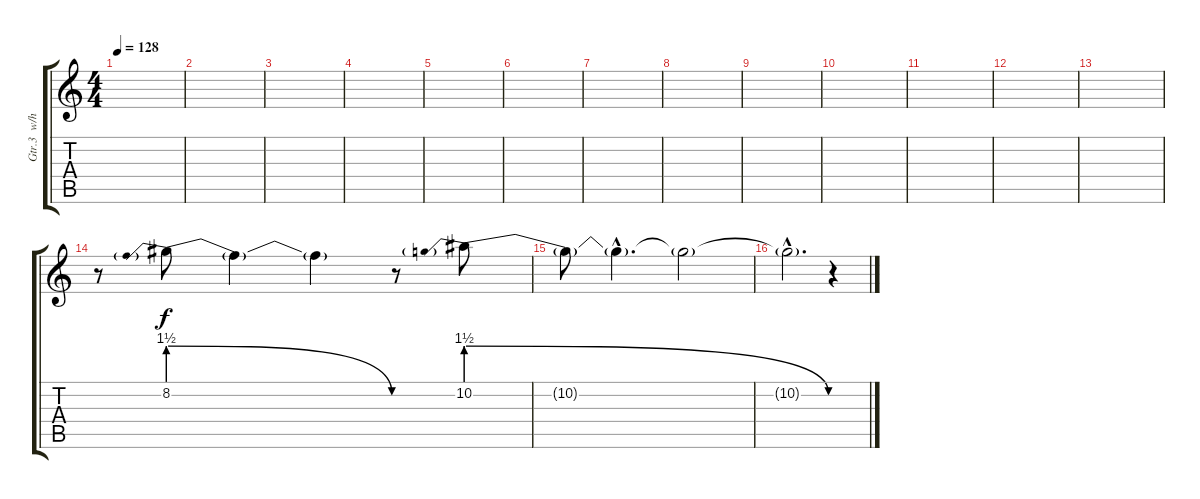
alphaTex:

\track ("Gtr.3  w/heavy reverb" "Gtr.3  w/h") {instrument electricguitarclean}
\staff {score tabs}
\tuning (D4 A3 F3 C3 G2 C2) {hide}
\ts (4 4)
\tempo 128
\clef g2
\ks c
|
|
|
|
|
|
|
|
|
|
|
|
|
r.8 8.2{be (prebendrelease 0 6 60 0)}.8 8.2{t}.4 8.2{t}.4 r.8 10.2{be (prebendrelease 0 6 60 0)}.8 |
10.2{t}.8 10.2{hac t}.4{d} 10.2{t}.2 |
10.2{hac t}.2{d} r.4
